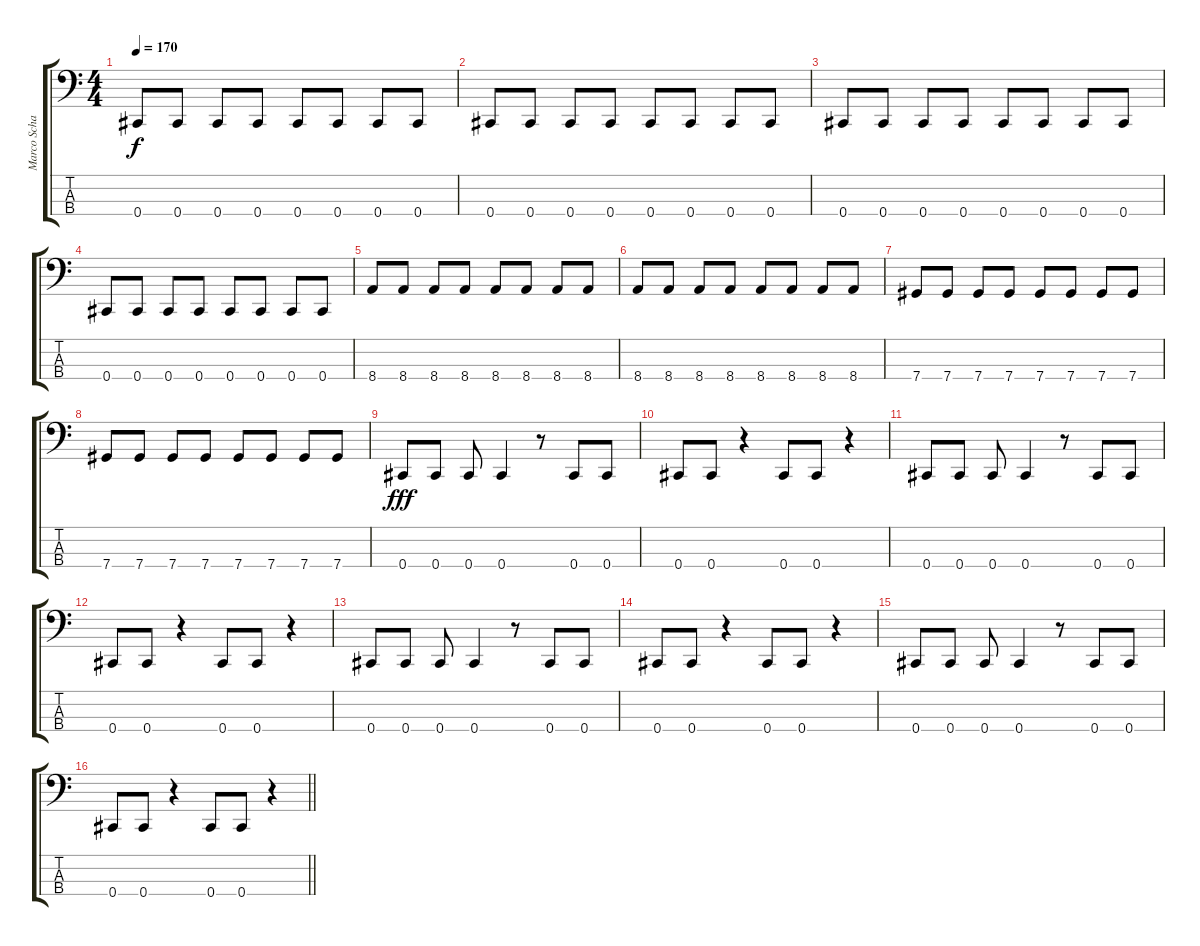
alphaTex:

\track ("Marco Schaller - Bass" "Marco Scha") {instrument electricbasspick}
\staff {score tabs}
\tuning (Gb2 Db2 Ab1 Db1) {hide}
\ts (4 4)
\tempo 170
\clef f4
\ks c
0.4.8{dy f} 0.4.8 0.4.8 0.4.8 0.4.8 0.4.8 0.4.8 0.4.8 |
0.4.8 0.4.8 0.4.8 0.4.8 0.4.8 0.4.8 0.4.8 0.4.8 |
0.4.8 0.4.8 0.4.8 0.4.8 0.4.8 0.4.8 0.4.8 0.4.8 |
0.4.8 0.4.8 0.4.8 0.4.8 0.4.8 0.4.8 0.4.8 0.4.8 |
8.4.8 8.4.8 8.4.8 8.4.8 8.4.8 8.4.8 8.4.8 8.4.8 |
8.4.8 8.4.8 8.4.8 8.4.8 8.4.8 8.4.8 8.4.8 8.4.8 |
7.4.8 7.4.8 7.4.8 7.4.8 7.4.8 7.4.8 7.4.8 7.4.8 |
7.4.8 7.4.8 7.4.8 7.4.8 7.4.8 7.4.8 7.4.8 7.4.8 |
0.4.8{dy fff} 0.4.8 0.4.8 0.4.4 r.8 0.4.8 0.4.8 |
0.4.8 0.4.8 r.4 0.4.8 0.4.8 r.4 |
0.4.8 0.4.8 0.4.8 0.4.4 r.8 0.4.8 0.4.8 |
0.4.8 0.4.8 r.4 0.4.8 0.4.8 r.4 |
0.4.8 0.4.8 0.4.8 0.4.4 r.8 0.4.8 0.4.8 |
0.4.8 0.4.8 r.4 0.4.8 0.4.8 r.4 |
0.4.8 0.4.8 0.4.8 0.4.4 r.8 0.4.8 0.4.8 |
\barLineRight lightlight
0.4.8 0.4.8 r.4 0.4.8 0.4.8 r.4
